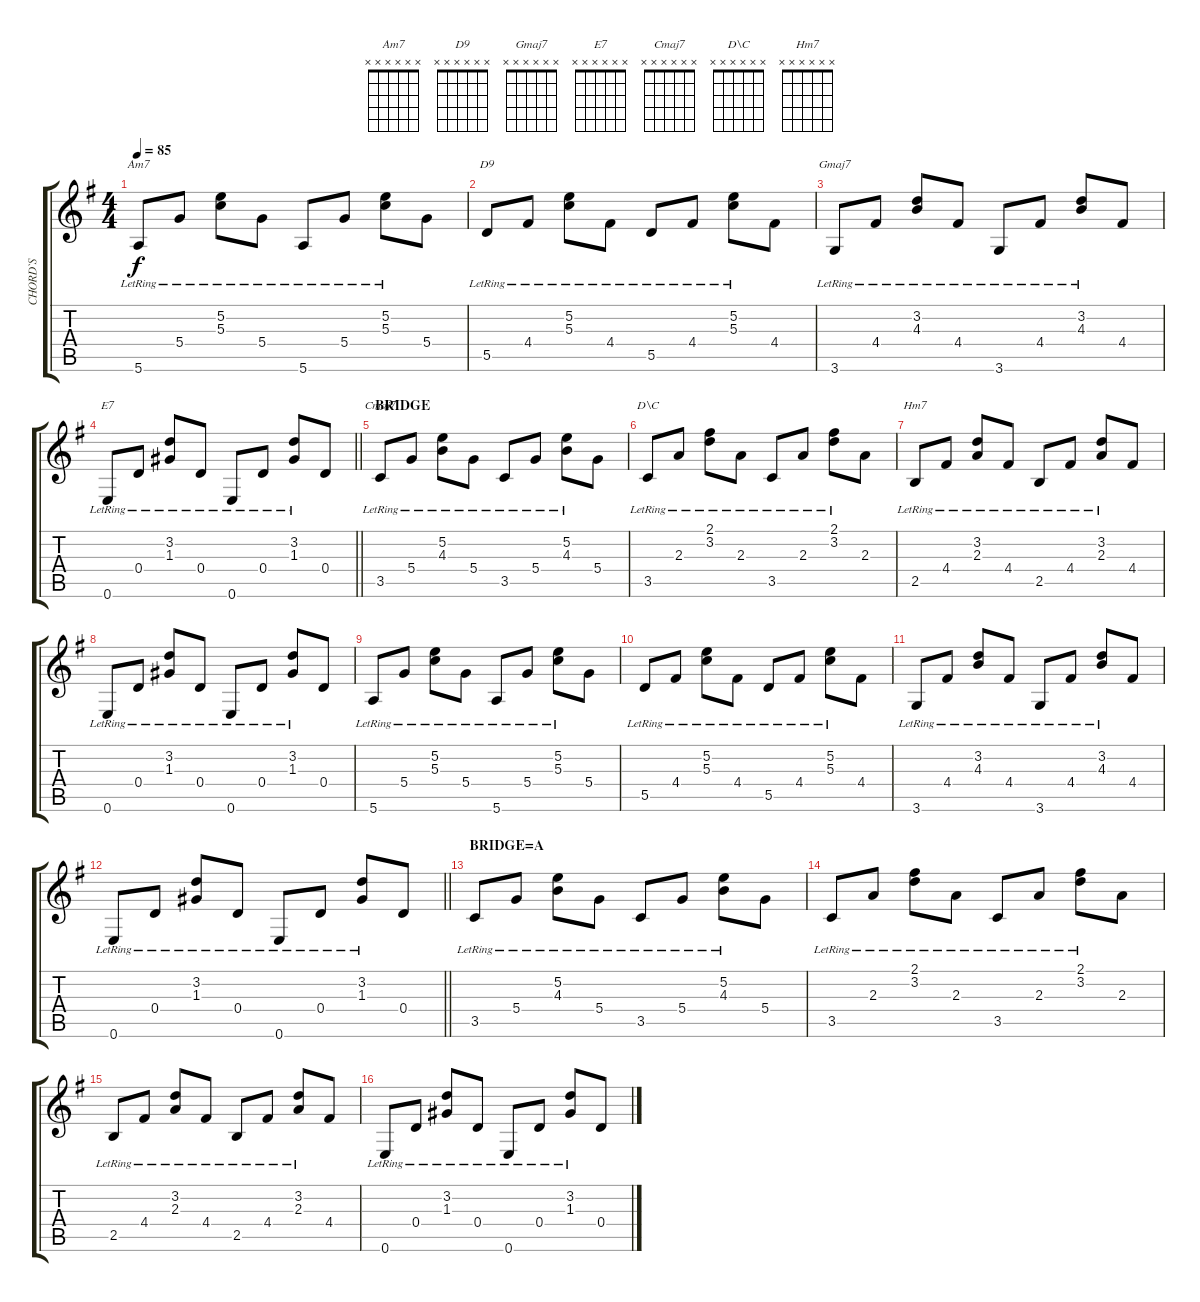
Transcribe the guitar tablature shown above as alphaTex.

\track ("CHORD`S" "CHORD`S") {instrument acousticguitarnylon}
\staff {score tabs}
\tuning (E4 B3 G3 D3 A2 E2) {hide}
\chord ("Am7" x x x x x x)
\chord ("D9" x x x x x x)
\chord ("Gmaj7" x x x x x x)
\chord ("E7" x x x x x x)
\chord ("Cmaj7" x x x x x x)
\chord ("D\\C" x x x x x x)
\chord ("Hm7" x x x x x x)
\ts (4 4)
\tempo 85
\clef g2
\ks g
5.6{lr}.8{ch "Am7" dy f} 5.4{lr}.8 (5.2{lr} 5.3{lr}).8 5.4{lr}.8 5.6{lr}.8 5.4{lr}.8 (5.2{lr} 5.3{lr}).8 5.4.8 |
5.5{lr}.8{ch "D9"} 4.4{lr}.8 (5.2{lr} 5.3{lr}).8 4.4{lr}.8 5.5{lr}.8 4.4{lr}.8 (5.2{lr} 5.3{lr}).8 4.4.8 |
3.6{lr}.8{ch "Gmaj7"} 4.4{lr}.8 (3.2{lr} 4.3{lr}).8 4.4{lr}.8 3.6{lr}.8 4.4{lr}.8 (3.2{lr} 4.3{lr}).8 4.4.8 |
\barLineRight lightlight
0.6{lr}.8{ch "E7"} 0.4{lr}.8 (3.2{lr} 1.3{lr}).8 0.4{lr}.8 0.6{lr}.8 0.4{lr}.8 (3.2{lr} 1.3{lr}).8 0.4.8 |
\section ("" "BRIDGE")
3.5{lr}.8{ch "Cmaj7"} 5.4{lr}.8 (5.2{lr} 4.3{lr}).8 5.4{lr}.8 3.5{lr}.8 5.4{lr}.8 (5.2{lr} 4.3{lr}).8 5.4.8 |
3.5{lr}.8{ch "D\\C"} 2.3{lr}.8 (2.1{lr} 3.2{lr}).8 2.3{lr}.8 3.5{lr}.8 2.3{lr}.8 (2.1{lr} 3.2{lr}).8 2.3.8 |
2.5{lr}.8{ch "Hm7"} 4.4{lr}.8 (3.2{lr} 2.3{lr}).8 4.4{lr}.8 2.5{lr}.8 4.4{lr}.8 (3.2{lr} 2.3{lr}).8 4.4.8 |
0.6{lr}.8 0.4{lr}.8 (3.2{lr} 1.3{lr}).8 0.4{lr}.8 0.6{lr}.8 0.4{lr}.8 (3.2{lr} 1.3{lr}).8 0.4.8 |
5.6{lr}.8 5.4{lr}.8 (5.2{lr} 5.3{lr}).8 5.4{lr}.8 5.6{lr}.8 5.4{lr}.8 (5.2{lr} 5.3{lr}).8 5.4.8 |
5.5{lr}.8 4.4{lr}.8 (5.2{lr} 5.3{lr}).8 4.4{lr}.8 5.5{lr}.8 4.4{lr}.8 (5.2{lr} 5.3{lr}).8 4.4.8 |
3.6{lr}.8 4.4{lr}.8 (3.2{lr} 4.3{lr}).8 4.4{lr}.8 3.6{lr}.8 4.4{lr}.8 (3.2{lr} 4.3{lr}).8 4.4.8 |
\barLineRight lightlight
0.6{lr}.8 0.4{lr}.8 (3.2{lr} 1.3{lr}).8 0.4{lr}.8 0.6{lr}.8 0.4{lr}.8 (3.2{lr} 1.3{lr}).8 0.4.8 |
\section ("" "BRIDGE=A")
3.5{lr}.8 5.4{lr}.8 (5.2{lr} 4.3{lr}).8 5.4{lr}.8 3.5{lr}.8 5.4{lr}.8 (5.2{lr} 4.3{lr}).8 5.4.8 |
3.5{lr}.8 2.3{lr}.8 (2.1{lr} 3.2{lr}).8 2.3{lr}.8 3.5{lr}.8 2.3{lr}.8 (2.1{lr} 3.2{lr}).8 2.3.8 |
2.5{lr}.8 4.4{lr}.8 (3.2{lr} 2.3{lr}).8 4.4{lr}.8 2.5{lr}.8 4.4{lr}.8 (3.2{lr} 2.3{lr}).8 4.4.8 |
0.6{lr}.8 0.4{lr}.8 (3.2{lr} 1.3{lr}).8 0.4{lr}.8 0.6{lr}.8 0.4{lr}.8 (3.2{lr} 1.3{lr}).8 0.4.8
